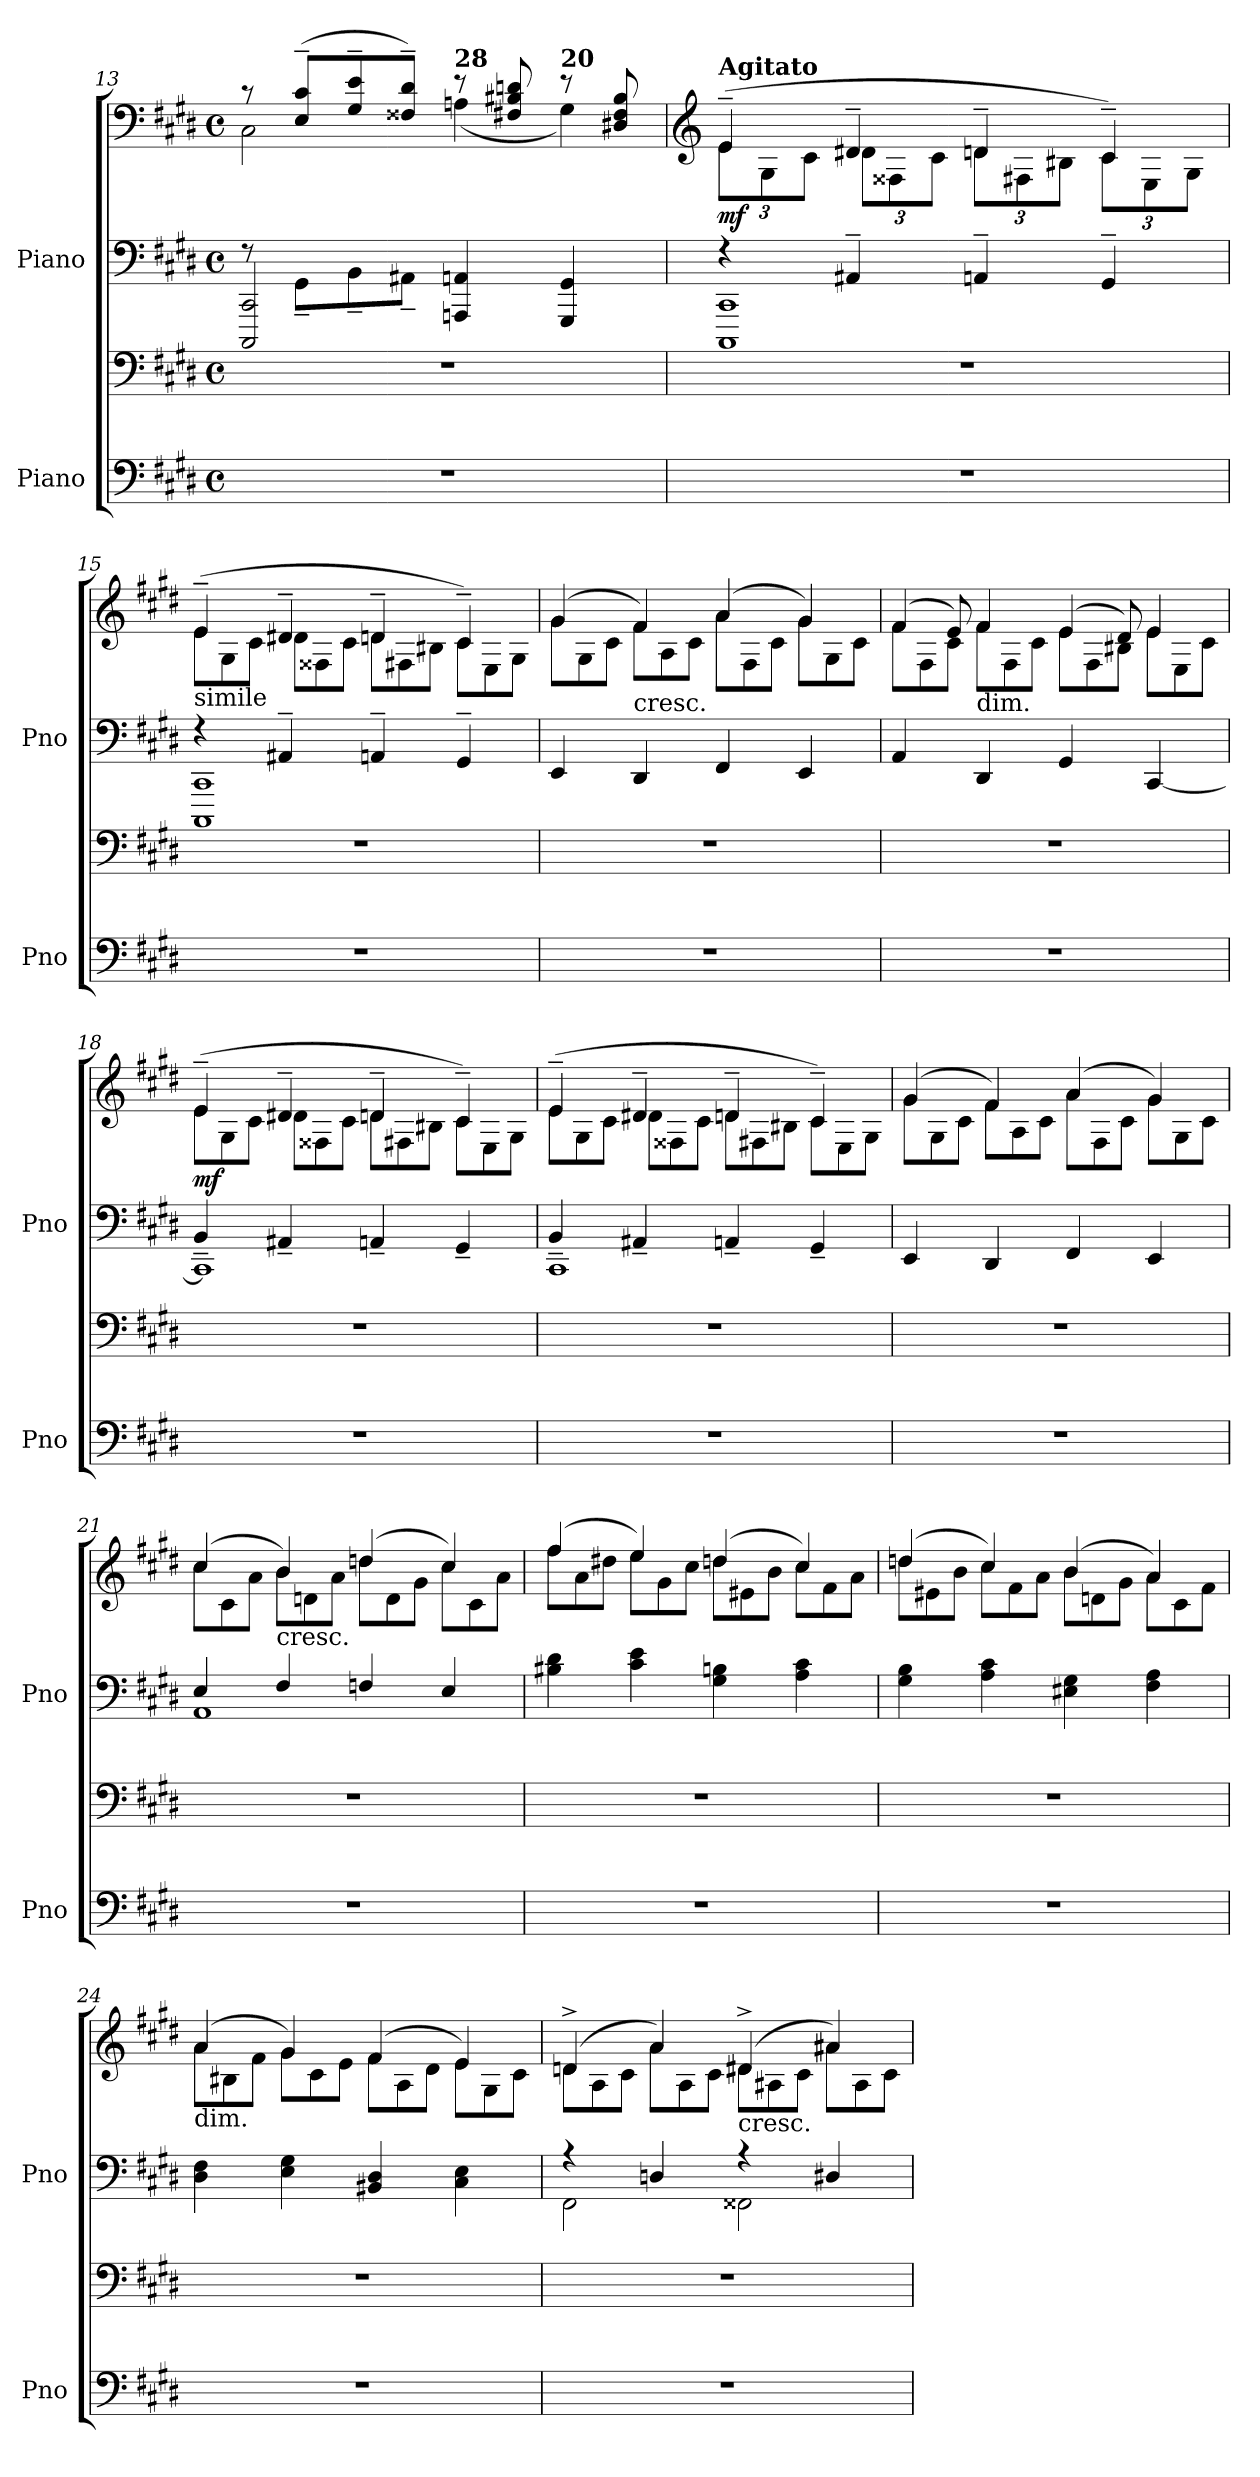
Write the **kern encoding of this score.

**kern	**kern	**kern	**kern	**dynam
*part2	*part2	*part1	*part1	*part1
*staff4	*staff3	*staff2	*staff1	*staff1/2
*I"Piano	*	*I"Piano	*	*
*I'Pno	*	*I'Pno	*	*
*clefF4	*clefF4	*clefF4	*clefF4	*
*k[f#c#g#d#]	*k[f#c#g#d#]	*k[f#c#g#d#]	*k[f#c#g#d#]	*
*E:	*E:	*E:	*E:	*
*M4/4	*M4/4	*M4/4	*M4/4	*
*met(c)	*met(c)	*met(c)	*met(c)	*
=13	=13	=13	=13	=13
*	*	*^	*^	*
1r	1r	2CCC#/ 2CC#/	8rF	8rc	2C#\	.
.	.	.	8GG#~\L	(>8E/~ 8c#/~L	.	.
.	.	.	8BB~\	8G#/~ 8e/~	.	.
.	.	.	8AA#X~\J	8F##X/~ 8d#/~J)	.	.
!	!	!	!	!LO:TX:a:B:t=28	!	!
.	.	4AAAn/ 4AAn/	2ryy	8re	(<4An\	.
.	.	.	.	8F#X/ 8B#X/ 8dn/	.	.
!	!	!	!	!LO:TX:a:B:t=20	!	!
.	.	4GGG#/ 4GG#/	.	8re	4G#\)	.
.	.	.	.	8D#X/ 8F#/ 8B#/	.	.
!!LO:PB:g=z	!!
=14	=14	=14	=14	=14	=14	=14
*	*	*	*	*clefG2	*	*
*	*	*	*	*	*Xbrackettup	*
!	!	!	!	!LO:TX:a:B:t=Agitato	!	!
!	!	!	!	!	!	!LO:DY:b
1r	1r	4rF	1CCC# 1CC#	(>4e~/	12e\L	mf
.	.	.	.	.	12G#\	.
.	.	.	.	.	12c#\J	.
.	.	4AA#X~/	.	4d#X~/	12d#\L	.
.	.	.	.	.	12F##X\	.
.	.	.	.	.	12c#\J	.
.	.	4AAn~/	.	4dn~/	12d\L	.
.	.	.	.	.	12F#X\	.
.	.	.	.	.	12B#X\J	.
.	.	4GG#~/	.	4c#~/)	12c#\L	.
.	.	.	.	.	12E\	.
.	.	.	.	.	12G#\J	.
=15	=15	=15	=15	=15	=15	=15
*	*	*	*	*	*Xtuplet	*
!	!	!	!	!LO:TX:b:t=simile	!	!
1r	1r	4rF	1CCC# 1CC#	(>4e~/	12e\L	.
.	.	.	.	.	12G#\	.
.	.	.	.	.	12c#\J	.
.	.	4AA#X~/	.	4d#X~/	12d#\L	.
.	.	.	.	.	12F##X\	.
.	.	.	.	.	12c#\J	.
.	.	4AAn~/	.	4dn~/	12d\L	.
.	.	.	.	.	12F#X\	.
.	.	.	.	.	12B#X\J	.
.	.	4GG#~/	.	4c#~/)	12c#\L	.
.	.	.	.	.	12E\	.
.	.	.	.	.	12G#\J	.
*	*	*v	*v	*	*	*
=16	=16	=16	=16	=16	=16
1r	1r	4EE/	(>4g#/	12g#\L	.
.	.	.	.	12G#\	.
.	.	.	.	12c#\J	.
!	!	!LO:TX:a:t=cresc.	!	!	!
.	.	4DD#/	4f#/)	12f#\L	.
.	.	.	.	12A\	.
.	.	.	.	12c#\J	.
.	.	4FF#/	(>4a/	12a\L	.
.	.	.	.	12F#\	.
.	.	.	.	12c#\J	.
.	.	4EE/	4g#/)	12g#\L	.
.	.	.	.	12G#\	.
.	.	.	.	12c#\J	.
!!LO:LB:g=z	!!
=17	=17	=17	=17	=17	=17
1r	1r	4AA/	(>6f#/	12f#\L	.
.	.	.	.	12F#\	.
.	.	.	12e/)	12c#\J	.
!	!	!	!LO:TX:b:t=dim.	!	!
.	.	4DD#/	4f#/	12f#\L	.
.	.	.	.	12F#\	.
.	.	.	.	12c#\J	.
.	.	4GG#/	(>6e/	12e\L	.
.	.	.	.	12F#\	.
.	.	.	12d#/)	12B#X\J	.
.	.	[4CC#/	4e/	12e\L	.
.	.	.	.	12E\	.
.	.	.	.	12c#\J	.
=18	=18	=18	=18	=18	=18
*	*	*^	*	*	*
!	!	!	!	!	!	!LO:DY:b
1r	1r	1CC#]	4BB~/	(>4e~/	12e\L	mf
.	.	.	.	.	12G#\	.
.	.	.	.	.	12c#\J	.
.	.	.	4AA#X~/	4d#X~/	12d#\L	.
.	.	.	.	.	12F##X\	.
.	.	.	.	.	12c#\J	.
.	.	.	4AAn~/	4dn~/	12d\L	.
.	.	.	.	.	12F#X\	.
.	.	.	.	.	12B#X\J	.
.	.	.	4GG#~/	4c#~/)	12c#\L	.
.	.	.	.	.	12E\	.
.	.	.	.	.	12G#\J	.
=19	=19	=19	=19	=19	=19	=19
1r	1r	1CC#	4BB~/	(>4e~/	12e\L	.
.	.	.	.	.	12G#\	.
.	.	.	.	.	12c#\J	.
.	.	.	4AA#X~/	4d#X~/	12d#\L	.
.	.	.	.	.	12F##X\	.
.	.	.	.	.	12c#\J	.
.	.	.	4AAn~/	4dn~/	12d\L	.
.	.	.	.	.	12F#X\	.
.	.	.	.	.	12B#X\J	.
.	.	.	4GG#~/	4c#~/)	12c#\L	.
.	.	.	.	.	12E\	.
.	.	.	.	.	12G#\J	.
*	*	*v	*v	*	*	*
!!LO:LB:g=z	!!
=20	=20	=20	=20	=20	=20
1r	1r	4EE/	(>4g#/	12g#\L	.
.	.	.	.	12G#\	.
.	.	.	.	12c#\J	.
.	.	4DD#/	4f#/)	12f#\L	.
.	.	.	.	12A\	.
.	.	.	.	12c#\J	.
.	.	4FF#/	(>4a/	12a\L	.
.	.	.	.	12F#\	.
.	.	.	.	12c#\J	.
.	.	4EE/	4g#/)	12g#\L	.
.	.	.	.	12G#\	.
.	.	.	.	12c#\J	.
=21	=21	=21	=21	=21	=21
*	*	*^	*	*	*
1r	1r	4E/	1AA	(>4cc#/	12cc#\L	.
.	.	.	.	.	12c#\	.
.	.	.	.	.	12a\J	.
!	!	!	!	!LO:TX:b:t=cresc.	!	!
.	.	4F#/	.	4b/)	12b\L	.
.	.	.	.	.	12dn\	.
.	.	.	.	.	12a\J	.
.	.	4Fn/	.	(>4ddn/	12dd\L	.
.	.	.	.	.	12d\	.
.	.	.	.	.	12g#\J	.
.	.	4E/	.	4cc#/)	12cc#\L	.
.	.	.	.	.	12c#\	.
.	.	.	.	.	12a\J	.
*	*	*v	*v	*	*	*
=22	=22	=22	=22	=22	=22
1r	1r	4B#X\ 4d#\	(>4ff#/	12ff#\L	.
.	.	.	.	12a\	.
.	.	.	.	12dd#X\J	.
.	.	4c#\ 4e\	4ee/)	12ee\L	.
.	.	.	.	12g#\	.
.	.	.	.	12cc#\J	.
.	.	4G#\ 4Bn\	(>4ddn/	12dd\L	.
.	.	.	.	12e#X\	.
.	.	.	.	12b\J	.
.	.	4A\ 4c#\	4cc#/)	12cc#\L	.
.	.	.	.	12f#\	.
.	.	.	.	12a\J	.
!!LO:PB:g=z	!!
=23	=23	=23	=23	=23	=23
1r	1r	4G#\ 4B\	(>4ddn/	12dd\L	.
.	.	.	.	12e#X\	.
.	.	.	.	12b\J	.
.	.	4A\ 4c#\	4cc#/)	12cc#\L	.
.	.	.	.	12f#\	.
.	.	.	.	12a\J	.
.	.	4E#X\ 4G#\	(>4b/	12b\L	.
.	.	.	.	12dn\	.
.	.	.	.	12g#\J	.
.	.	4F#\ 4A\	4a/)	12a\L	.
.	.	.	.	12c#\	.
.	.	.	.	12f#\J	.
=24	=24	=24	=24	=24	=24
!	!	!	!LO:TX:b:t=dim.	!	!
1r	1r	4D#\ 4F#\	(>4a/	12a\L	.
.	.	.	.	12B#X\	.
.	.	.	.	12f#\J	.
.	.	4E\ 4G#\	4g#/)	12g#\L	.
.	.	.	.	12c#\	.
.	.	.	.	12e\J	.
.	.	4BB#X/ 4D#/	(>4f#/	12f#\L	.
.	.	.	.	12A\	.
.	.	.	.	12d#\J	.
.	.	4C#\ 4E\	4e/)	12e\L	.
.	.	.	.	12G#\	.
.	.	.	.	12c#\J	.
=25	=25	=25	=25	=25	=25
*	*	*^	*	*	*
1r	1r	4rA	2FF#\	(>4dn^/	12d\L	.
.	.	.	.	.	12A\	.
.	.	.	.	.	12c#\J	.
.	.	4Dn/	.	4a/)	12a\L	.
.	.	.	.	.	12A\	.
.	.	.	.	.	12c#\J	.
!	!	!	!	!LO:TX:b:t=cresc.	!	!
.	.	4rA	2FF##X\	(>4d#X^/	12d#\L	.
.	.	.	.	.	12A#X\	.
.	.	.	.	.	12c#\J	.
.	.	4D#X/	.	4a#X/)	12a#\L	.
.	.	.	.	.	12A#\	.
.	.	.	.	.	12c#\J	.
*	*	*v	*v	*	*	*
*	*	*	*v	*v	*
=	=	=	=	=
*-	*-	*-	*-	*-
